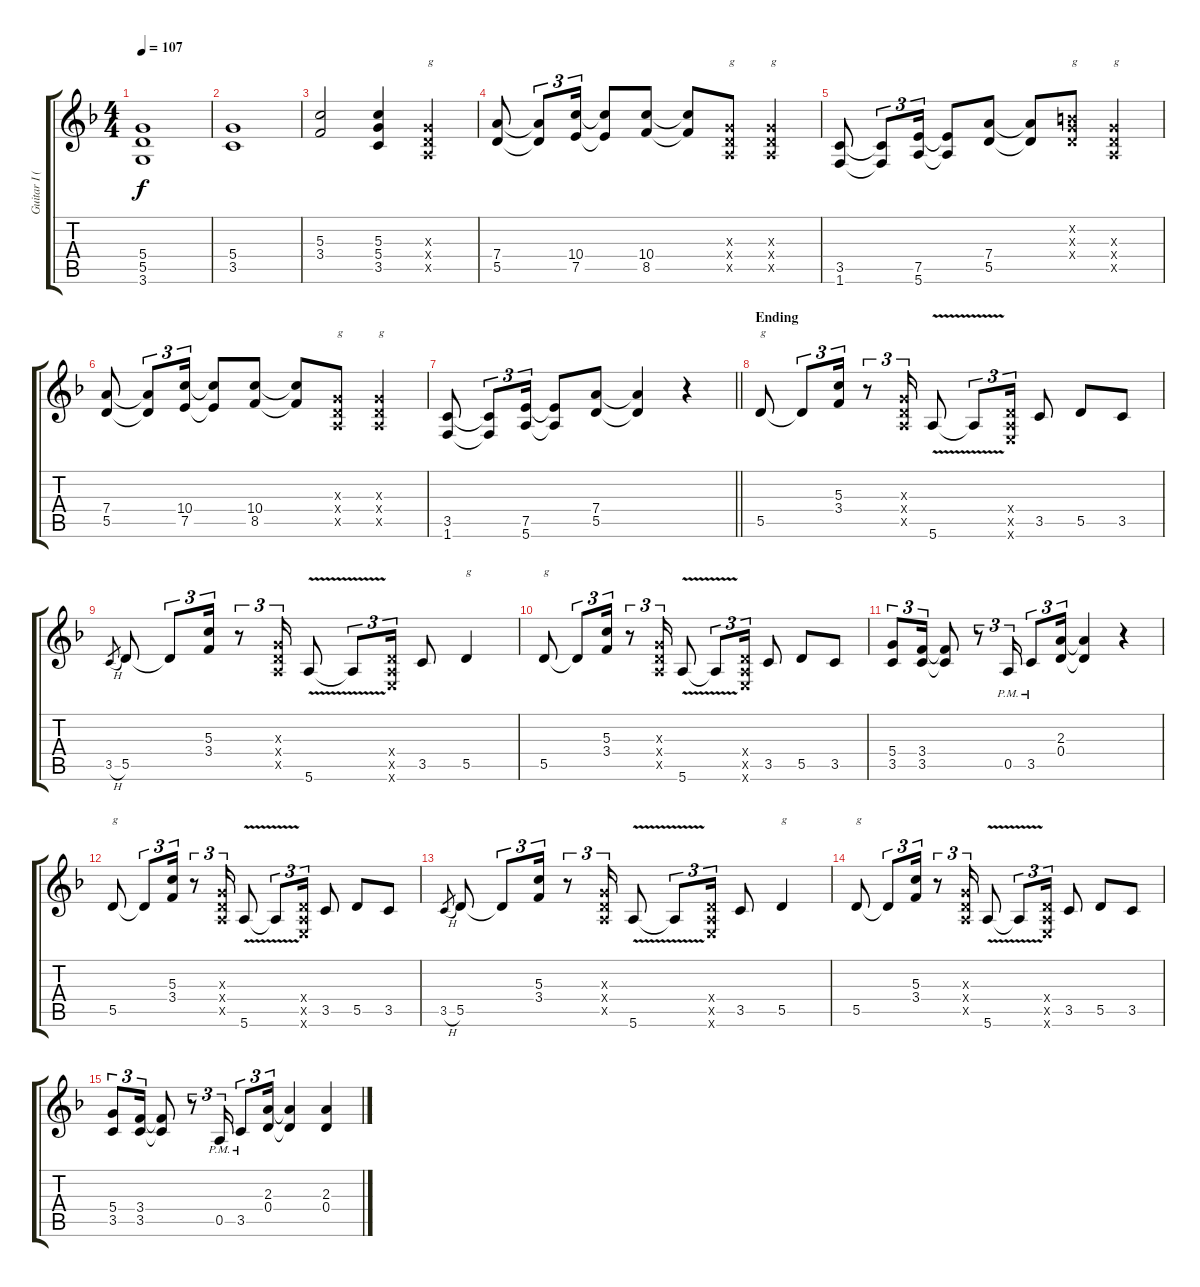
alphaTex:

\track ("Guitar I (sounding)" "Guitar I (") {instrument distortionguitar}
\staff {score tabs}
\tuning (E4 B3 G3 D3 A2 E2) {hide}
\ts (4 4)
\tempo 107
\clef g2
\ks dminor
(5.4 5.5 3.6).1{dy f} |
(5.4 3.5).1 |
(5.3 3.4).2 (5.3 5.4 3.5).4 (0.3{x} 0.4{x} 0.5{x}).4{txt "g"} |
(7.4 5.5).8 (7.4{t} 5.5{t}).8{tu (3 2)} (10.4 7.5).16{tu (3 2)} (10.4{t} 7.5{t}).8 (10.4 8.5).8 (10.4{t} 8.5{t}).8 (0.3{x} 0.4{x} 0.5{x}).8{txt "g"} (0.3{x} 0.4{x} 0.5{x}).4{txt "g"} |
(3.5 1.6).8 (3.5{t} 1.6{t}).8{tu (3 2)} (7.5 5.6).16{tu (3 2)} (7.5{t} 5.6{t}).8 (7.4 5.5).8 (7.4{t} 5.5{t}).8 (0.2{x} 0.3{x} 0.4{x}).8{txt "g"} (0.3{x} 0.4{x} 0.5{x}).4{txt "g"} |
(7.4 5.5).8 (7.4{t} 5.5{t}).8{tu (3 2)} (10.4 7.5).16{tu (3 2)} (10.4{t} 7.5{t}).8 (10.4 8.5).8 (10.4{t} 8.5{t}).8 (0.3{x} 0.4{x} 0.5{x}).8{txt "g"} (0.3{x} 0.4{x} 0.5{x}).4{txt "g"} |
\barLineRight lightlight
(3.5 1.6).8 (3.5{t} 1.6{t}).8{tu (3 2)} (7.5 5.6).16{tu (3 2)} (7.5{t} 5.6{t}).8 (7.4 5.5).8 (7.4{t} 5.5{t}).4 r.4 |
\section ("" "Ending")
5.5.8{txt "g"} 5.5{t}.8{tu (3 2)} (5.3 3.4).16{tu (3 2)} r.8{tu (3 2)} (0.3{x} 0.4{x} 0.5{x}).16{tu (3 2)} 5.6{v}.8 5.6{t}.8{tu (3 2)} (0.4{x} 0.5{x} 0.6{x}).16{tu (3 2)} 3.5.8 5.5.8 3.5.8 |
3.5{h}.8{gr} 5.5.8 5.5{t}.8{tu (3 2)} (5.3 3.4).16{tu (3 2)} r.8{tu (3 2)} (0.3{x} 0.4{x} 0.5{x}).16{tu (3 2)} 5.6{v}.8 5.6{t}.8{tu (3 2)} (0.4{x} 0.5{x} 0.6{x}).16{tu (3 2)} 3.5.8 5.5.4{txt "g"} |
5.5.8{txt "g"} 5.5{t}.8{tu (3 2)} (5.3 3.4).16{tu (3 2)} r.8{tu (3 2)} (0.3{x} 0.4{x} 0.5{x}).16{tu (3 2)} 5.6{v}.8 5.6{t}.8{tu (3 2)} (0.4{x} 0.5{x} 0.6{x}).16{tu (3 2)} 3.5.8 5.5.8 3.5.8 |
(5.4 3.5).8{tu (3 2)} (3.4 3.5).16{tu (3 2)} (3.4{t} 3.5{t}).8 r.8{tu (3 2)} 0.5{pm}.16{tu (3 2)} 3.5{pm}.8{tu (3 2)} (2.3 0.4).16{tu (3 2)} (2.3{t} 0.4{t}).4 r.4 |
5.5.8{txt "g"} 5.5{t}.8{tu (3 2)} (5.3 3.4).16{tu (3 2)} r.8{tu (3 2)} (0.3{x} 0.4{x} 0.5{x}).16{tu (3 2)} 5.6{v}.8 5.6{t}.8{tu (3 2)} (0.4{x} 0.5{x} 0.6{x}).16{tu (3 2)} 3.5.8 5.5.8 3.5.8 |
3.5{h}.8{gr} 5.5.8 5.5{t}.8{tu (3 2)} (5.3 3.4).16{tu (3 2)} r.8{tu (3 2)} (0.3{x} 0.4{x} 0.5{x}).16{tu (3 2)} 5.6{v}.8 5.6{t}.8{tu (3 2)} (0.4{x} 0.5{x} 0.6{x}).16{tu (3 2)} 3.5.8 5.5.4{txt "g"} |
5.5.8{txt "g"} 5.5{t}.8{tu (3 2)} (5.3 3.4).16{tu (3 2)} r.8{tu (3 2)} (0.3{x} 0.4{x} 0.5{x}).16{tu (3 2)} 5.6{v}.8 5.6{t}.8{tu (3 2)} (0.4{x} 0.5{x} 0.6{x}).16{tu (3 2)} 3.5.8 5.5.8 3.5.8 |
(5.4 3.5).8{tu (3 2)} (3.4 3.5).16{tu (3 2)} (3.4{t} 3.5{t}).8 r.8{tu (3 2)} 0.5{pm}.16{tu (3 2)} 3.5{pm}.8{tu (3 2)} (2.3 0.4).16{tu (3 2)} (2.3{t} 0.4{t}).4 (2.3 0.4).4
